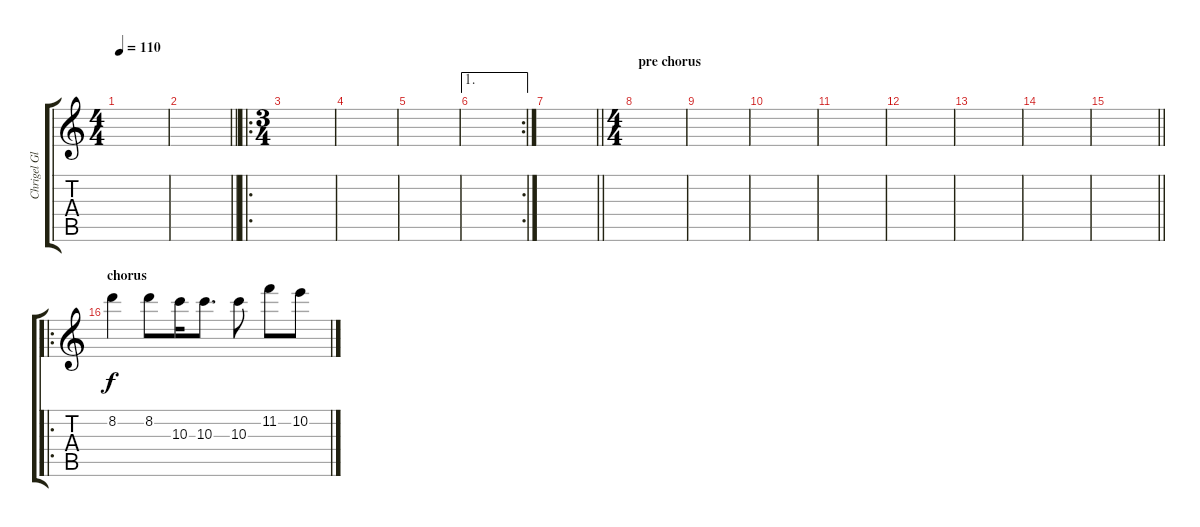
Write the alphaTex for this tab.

\track ("Chrigel Glanzmann" "Chrigel Gl") {instrument piccolo}
\staff {score tabs}
\tuning (B5 Gb5 D5 A4 E4 B3) {hide}
\ts (4 4)
\tempo 110
\clef g2
\ks c
|
\barLineRight lightlight
|
\ro
\ts (3 4)
\section ("" "")
|
|
|
\ae 1
\rc 2
|
\barLineRight lightlight
|
\ts (4 4)
\section ("" "pre chorus")
|
|
|
|
|
|
|
\barLineRight lightlight
|
\ro
\section ("" "chorus")
8.2.4 8.2.8 10.3.16 10.3.8{d} 10.3.8 11.2.8 10.2.8
